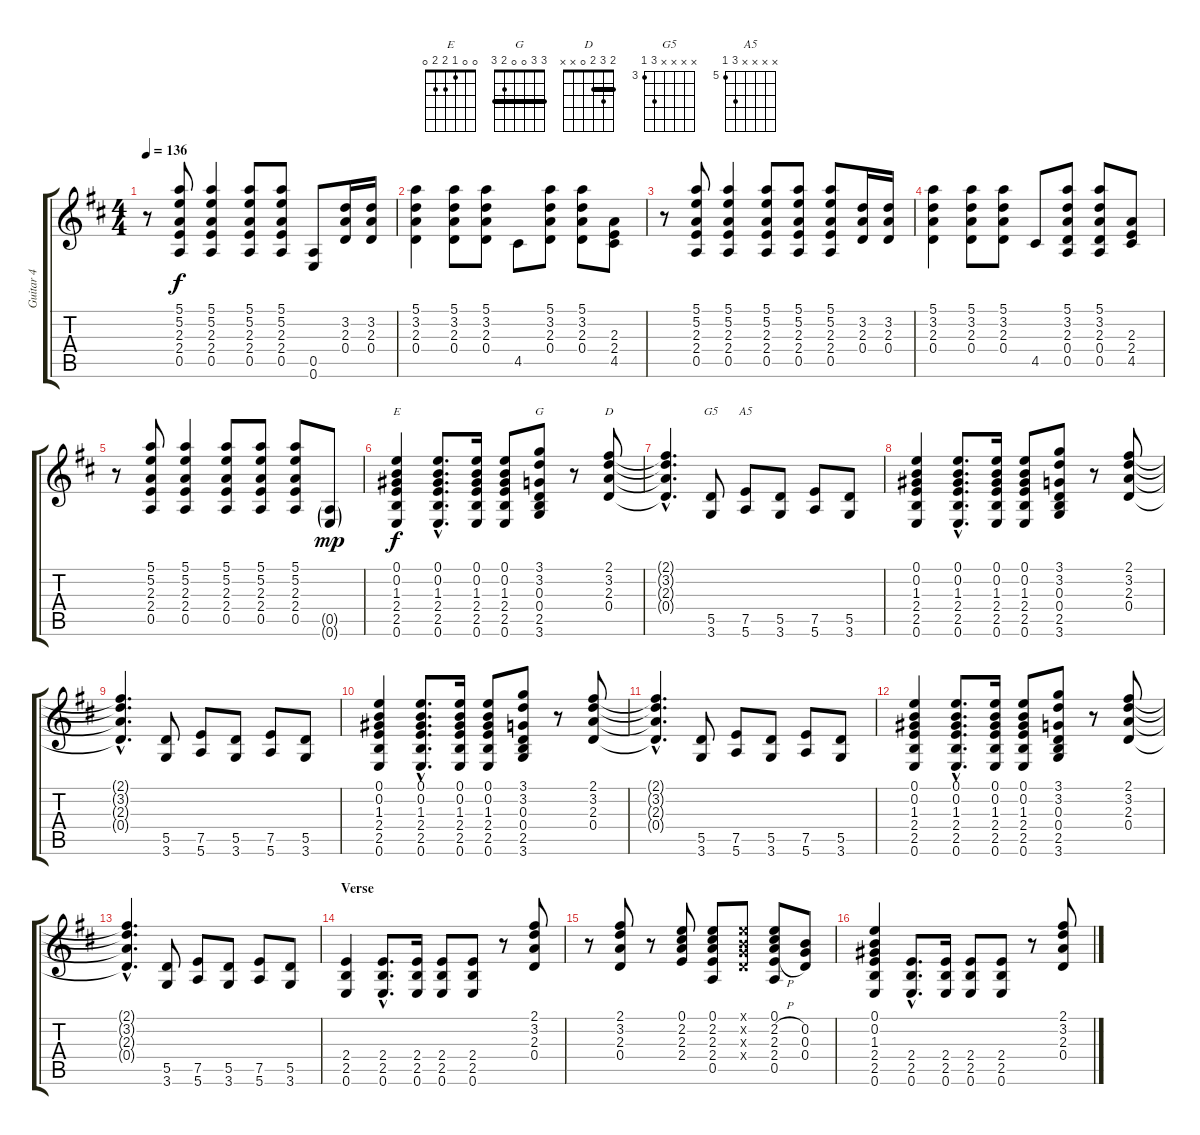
\track ("Guitar 4" "Guitar 4") {instrument distortionguitar}
\staff {score tabs}
\tuning (E4 B3 G3 D3 A2 E2) {hide}
\chord ("E" 0 0 1 2 2 0)
\chord ("G" 3 3 0 0 2 3) {barre 3}
\chord ("D" 2 3 2 0 x x) {barre 2}
\chord ("G5" x x x x 5 3) {firstfret 3}
\chord ("A5" x x x x 7 5) {firstfret 5}
\ts (4 4)
\tempo 136
\clef g2
\ks d
r.8{dy f} (5.1 5.2 2.3 2.4 0.5).8 (5.1 5.2 2.3 2.4 0.5).4 (5.1 5.2 2.3 2.4 0.5).8 (5.1 5.2 2.3 2.4 0.5).8 (0.5 0.6).8 (3.2 2.3 0.4).16 (3.2 2.3 0.4).16 |
(5.1 3.2 2.3 0.4).4 (5.1 3.2 2.3 0.4).8 (5.1 3.2 2.3 0.4).8 4.5.8 (5.1 3.2 2.3 0.4).8 (5.1 3.2 2.3 0.4).8 (2.3 2.4 4.5).8 |
r.8 (5.1 5.2 2.3 2.4 0.5).8 (5.1 5.2 2.3 2.4 0.5).4 (5.1 5.2 2.3 2.4 0.5).8 (5.1 5.2 2.3 2.4 0.5).8 (5.1 5.2 2.3 2.4 0.5).8 (3.2 2.3 0.4).16 (3.2 2.3 0.4).16 |
(5.1 3.2 2.3 0.4).4 (5.1 3.2 2.3 0.4).8 (5.1 3.2 2.3 0.4).8 4.5.8 (5.1 3.2 2.3 0.4 0.5).8 (5.1 3.2 2.3 0.4 0.5).8 (2.3 2.4 4.5).8 |
r.8 (5.1 5.2 2.3 2.4 0.5).8 (5.1 5.2 2.3 2.4 0.5).4 (5.1 5.2 2.3 2.4 0.5).8 (5.1 5.2 2.3 2.4 0.5).8 (5.1 5.2 2.3 2.4 0.5).8 (0.5{g} 0.6{g}).8{dy mp} |
(0.1 0.2 1.3 2.4 2.5 0.6).4{ch "E" dy f} (0.1{hac} 0.2{hac} 1.3{hac} 2.4{hac} 2.5{hac} 0.6{hac}).8{d} (0.1 0.2 1.3 2.4 2.5 0.6).16 (0.1 0.2 1.3 2.4 2.5 0.6).8 (3.1 3.2 0.3 0.4 2.5 3.6).8{ch "G"} r.8 (2.1 3.2 2.3 0.4).8{ch "D"} |
(2.1{hac t} 3.2{hac t} 2.3{hac t} 0.4{hac t}).4{d} (5.5 3.6).8{ch "G5"} (7.5 5.6).8{ch "A5"} (5.5 3.6).8 (7.5 5.6).8 (5.5 3.6).8 |
(0.1 0.2 1.3 2.4 2.5 0.6).4 (0.1{hac} 0.2{hac} 1.3{hac} 2.4{hac} 2.5{hac} 0.6{hac}).8{d} (0.1 0.2 1.3 2.4 2.5 0.6).16 (0.1 0.2 1.3 2.4 2.5 0.6).8 (3.1 3.2 0.3 0.4 2.5 3.6).8 r.8 (2.1 3.2 2.3 0.4).8 |
(2.1{hac t} 3.2{hac t} 2.3{hac t} 0.4{hac t}).4{d} (5.5 3.6).8 (7.5 5.6).8 (5.5 3.6).8 (7.5 5.6).8 (5.5 3.6).8 |
(0.1 0.2 1.3 2.4 2.5 0.6).4 (0.1{hac} 0.2{hac} 1.3{hac} 2.4{hac} 2.5{hac} 0.6{hac}).8{d} (0.1 0.2 1.3 2.4 2.5 0.6).16 (0.1 0.2 1.3 2.4 2.5 0.6).8 (3.1 3.2 0.3 0.4 2.5 3.6).8 r.8 (2.1 3.2 2.3 0.4).8 |
(2.1{hac t} 3.2{hac t} 2.3{hac t} 0.4{hac t}).4{d} (5.5 3.6).8 (7.5 5.6).8 (5.5 3.6).8 (7.5 5.6).8 (5.5 3.6).8 |
(0.1 0.2 1.3 2.4 2.5 0.6).4 (0.1{hac} 0.2{hac} 1.3{hac} 2.4{hac} 2.5{hac} 0.6{hac}).8{d} (0.1 0.2 1.3 2.4 2.5 0.6).16 (0.1 0.2 1.3 2.4 2.5 0.6).8 (3.1 3.2 0.3 0.4 2.5 3.6).8 r.8 (2.1 3.2 2.3 0.4).8 |
(2.1{hac t} 3.2{hac t} 2.3{hac t} 0.4{hac t}).4{d} (5.5 3.6).8 (7.5 5.6).8 (5.5 3.6).8 (7.5 5.6).8 (5.5 3.6).8 |
\section ("" "Verse")
(2.4 2.5 0.6).4 (2.4{hac} 2.5{hac} 0.6{hac}).8{d} (2.4 2.5 0.6).16 (2.4 2.5 0.6).8 (2.4 2.5 0.6).8 r.8 (2.1 3.2 2.3 0.4).8 |
r.8 (2.1 3.2 2.3 0.4).8 r.8 (0.1 2.2 2.3 2.4).8 (0.1 2.2 2.3 2.4 0.5).8 (0.1{x} 0.2{x} 0.3{x} 0.4{x}).8 (0.1 2.2{h} 2.3{h} 2.4{h} 0.5).8 (0.2 0.3 0.4).8 |
(0.1 0.2 1.3 2.4 2.5 0.6).4 (2.4{hac} 2.5{hac} 0.6{hac}).8{d} (2.4 2.5 0.6).16 (2.4 2.5 0.6).8 (2.4 2.5 0.6).8 r.8 (2.1 3.2 2.3 0.4).8
